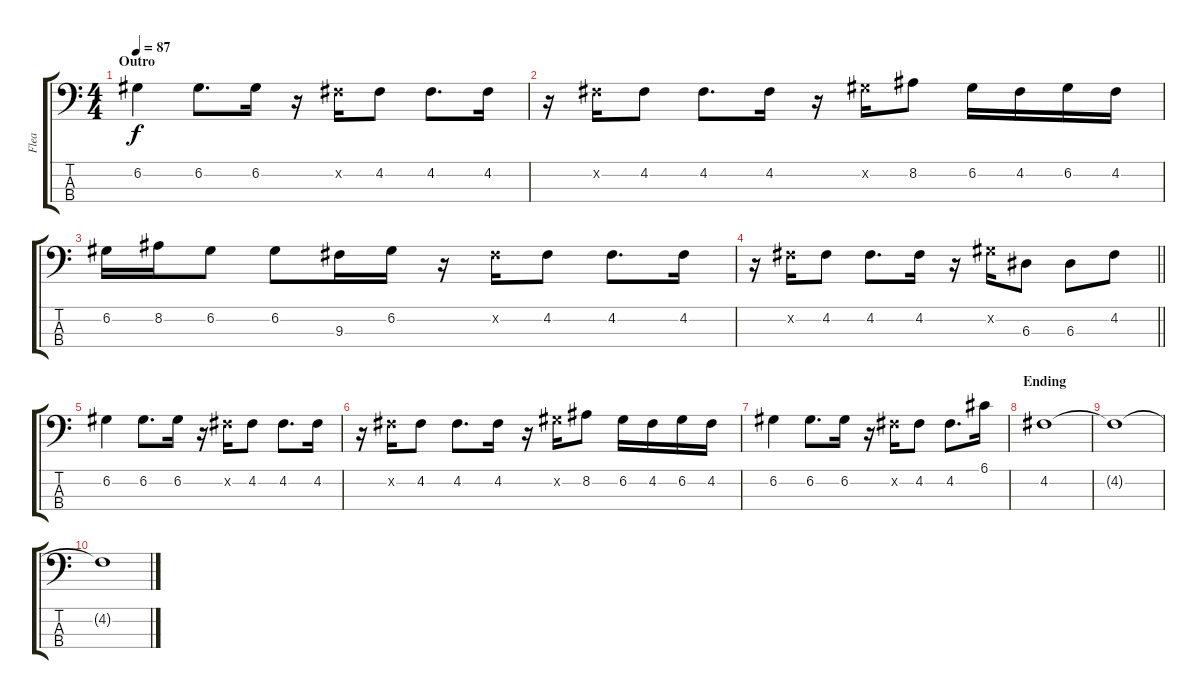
\track ("Flea" "Flea") {instrument electricbassfinger}
\staff {score tabs}
\tuning (G2 D2 A1 E1) {hide}
\ts (4 4)
\section ("" "Outro")
\tempo 87
\clef f4
\ks c
6.2.4{dy f} 6.2.8{d} 6.2.16 r.16 4.2{x}.16 4.2.8 4.2.8{d} 4.2.16 |
r.16 4.2{x}.16 4.2.8 4.2.8{d} 4.2.16 r.16 6.2{x}.16 8.2.8 6.2.16 4.2.16 6.2.16 4.2.16 |
6.2.16 8.2.16 6.2.8 6.2.8 9.3.16 6.2.16 r.16 4.2{x}.16 4.2.8 4.2.8{d} 4.2.16 |
\barLineRight lightlight
r.16 4.2{x}.16 4.2.8 4.2.8{d} 4.2.16 r.16 6.2{x}.16 6.3.8 6.3.8 4.2.8 |
6.2.4 6.2.8{d} 6.2.16 r.16 4.2{x}.16 4.2.8 4.2.8{d} 4.2.16 |
r.16 4.2{x}.16 4.2.8 4.2.8{d} 4.2.16 r.16 6.2{x}.16 8.2.8 6.2.16 4.2.16 6.2.16 4.2.16 |
6.2.4 6.2.8{d} 6.2.16 r.16 4.2{x}.16 4.2.8 4.2.8{d} 6.1.16 |
\section ("" "Ending")
4.2.1 |
4.2{t}.1 |
4.2{t}.1
